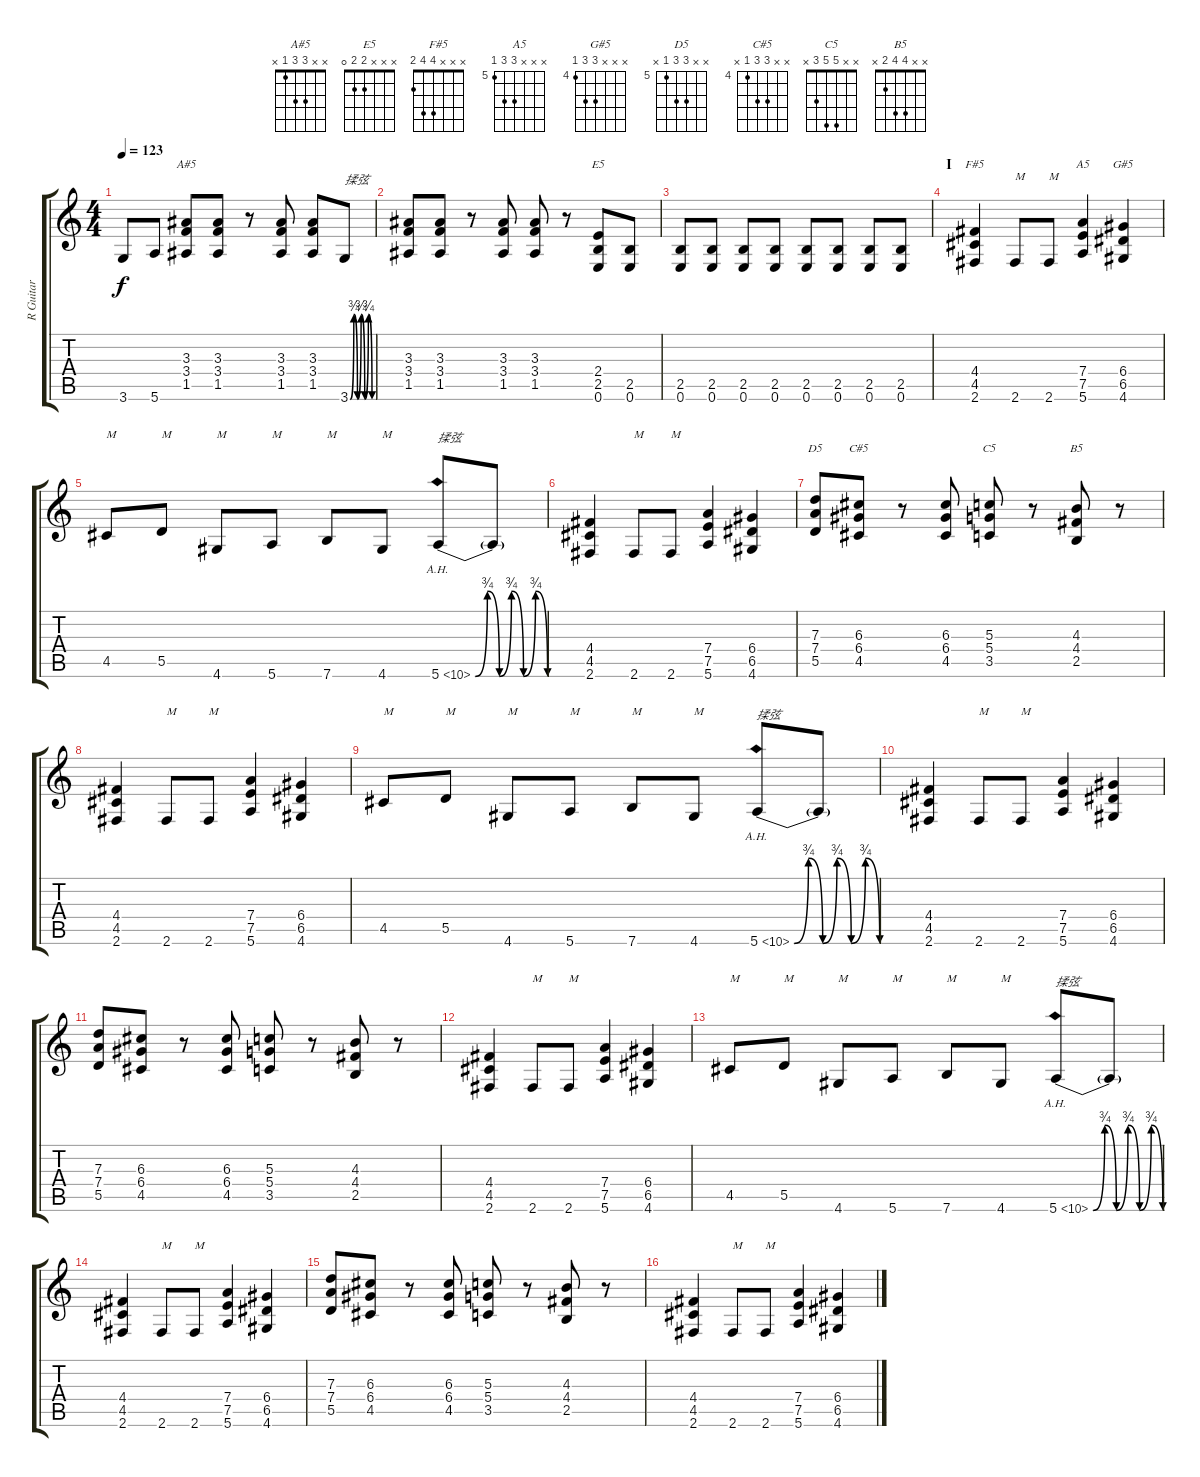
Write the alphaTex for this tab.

\track ("R Guitar" "R Guitar") {instrument distortionguitar}
\staff {score tabs}
\tuning (E4 B3 G3 D3 A2 E2) {hide}
\chord ("A#5" x x 3 3 1 x)
\chord ("E5" x x x 2 2 0)
\chord ("F#5" x x x 4 4 2)
\chord ("A5" x x x 7 7 5) {firstfret 5}
\chord ("G#5" x x x 6 6 4) {firstfret 4}
\chord ("D5" x x 7 7 5 x) {firstfret 5}
\chord ("C#5" x x 6 6 4 x) {firstfret 4}
\chord ("C5" x x 5 5 3 x)
\chord ("B5" x x 4 4 2 x)
\ts (4 4)
\tempo 123
\clef g2
\ks c
3.6{t}.8{dy f} 5.6.8 (3.3 3.4 1.5).8{ch "A#5"} (3.3 3.4 1.5).8 r.8 (3.3 3.4 1.5).8 (3.3 3.4 1.5).8 3.6{be (custom 0 0 10 3 20 0 30 3 40 0 50 3 60 0)}.8{txt "揉弦"} |
(3.3 3.4 1.5).8 (3.3 3.4 1.5).8 r.8 (3.3 3.4 1.5).8 (3.3 3.4 1.5).8 r.8 (2.4 2.5 0.6).8{ch "E5"} (2.5 0.6).8 |
(2.5 0.6).8 (2.5 0.6).8 (2.5 0.6).8 (2.5 0.6).8 (2.5 0.6).8 (2.5 0.6).8 (2.5 0.6).8 (2.5 0.6).8 |
\section ("" "Ⅰ")
(4.4 4.5 2.6).4{ch "F#5"} 2.6.8{txt "M"} 2.6.8{txt "M"} (7.4 7.5 5.6).4{ch "A5"} (6.4 6.5 4.6).4{ch "G#5"} |
4.5.8{txt "M"} 5.5.8{txt "M"} 4.6.8{txt "M"} 5.6.8{txt "M"} 7.6.8{txt "M"} 4.6.8{txt "M"} 5.6{be (custom 0 0 10 3 20 0 30 3 40 0 50 3 60 0) ah 5}.8{txt "揉弦"} 5.6{t}.8 |
(4.4 4.5 2.6).4 2.6.8{txt "M"} 2.6.8{txt "M"} (7.4 7.5 5.6).4 (6.4 6.5 4.6).4 |
(7.3 7.4 5.5).8{ch "D5"} (6.3 6.4 4.5).8{ch "C#5"} r.8 (6.3 6.4 4.5).8 (5.3 5.4 3.5).8{ch "C5"} r.8 (4.3 4.4 2.5).8{ch "B5"} r.8 |
(4.4 4.5 2.6).4 2.6.8{txt "M"} 2.6.8{txt "M"} (7.4 7.5 5.6).4 (6.4 6.5 4.6).4 |
4.5.8{txt "M"} 5.5.8{txt "M"} 4.6.8{txt "M"} 5.6.8{txt "M"} 7.6.8{txt "M"} 4.6.8{txt "M"} 5.6{be (custom 0 0 10 3 20 0 30 3 40 0 50 3 60 0) ah 5}.8{txt "揉弦"} 5.6{t}.8 |
(4.4 4.5 2.6).4 2.6.8{txt "M"} 2.6.8{txt "M"} (7.4 7.5 5.6).4 (6.4 6.5 4.6).4 |
(7.3 7.4 5.5).8 (6.3 6.4 4.5).8 r.8 (6.3 6.4 4.5).8 (5.3 5.4 3.5).8 r.8 (4.3 4.4 2.5).8 r.8 |
(4.4 4.5 2.6).4 2.6.8{txt "M"} 2.6.8{txt "M"} (7.4 7.5 5.6).4 (6.4 6.5 4.6).4 |
4.5.8{txt "M"} 5.5.8{txt "M"} 4.6.8{txt "M"} 5.6.8{txt "M"} 7.6.8{txt "M"} 4.6.8{txt "M"} 5.6{be (custom 0 0 10 3 20 0 30 3 40 0 50 3 60 0) ah 5}.8{txt "揉弦"} 5.6{t}.8 |
(4.4 4.5 2.6).4 2.6.8{txt "M"} 2.6.8{txt "M"} (7.4 7.5 5.6).4 (6.4 6.5 4.6).4 |
(7.3 7.4 5.5).8 (6.3 6.4 4.5).8 r.8 (6.3 6.4 4.5).8 (5.3 5.4 3.5).8 r.8 (4.3 4.4 2.5).8 r.8 |
(4.4 4.5 2.6).4 2.6.8{txt "M"} 2.6.8{txt "M"} (7.4 7.5 5.6).4 (6.4 6.5 4.6).4
